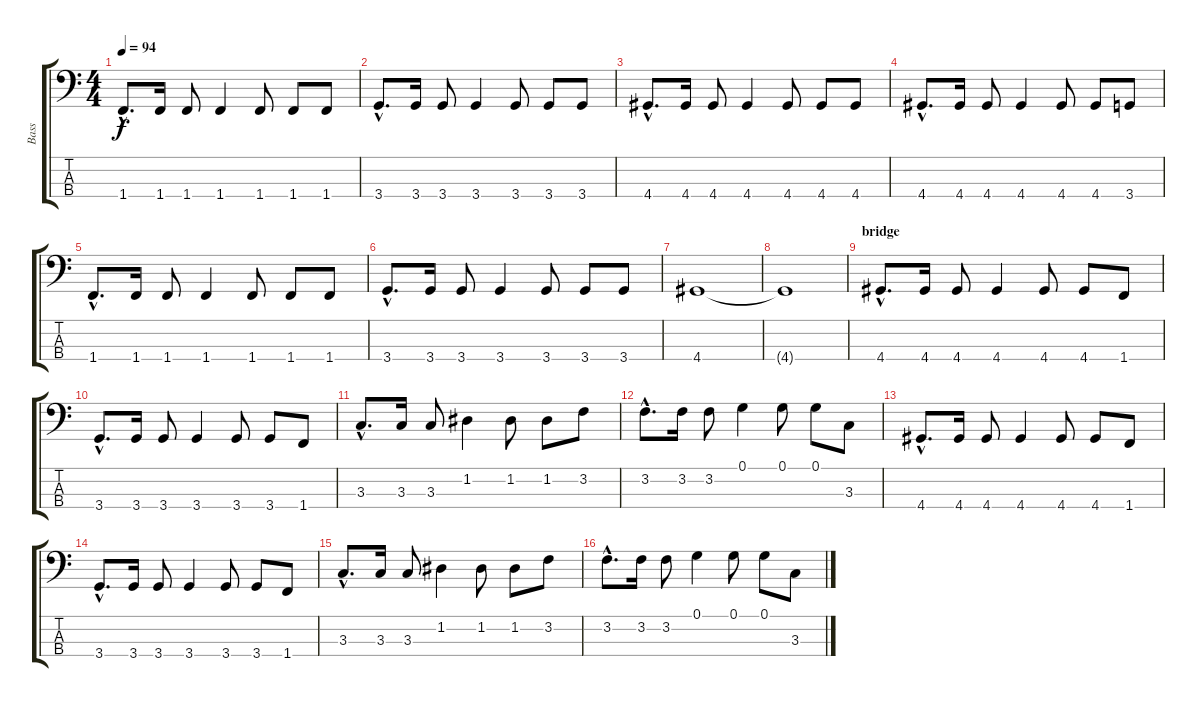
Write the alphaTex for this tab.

\track ("Bass" "Bass") {instrument electricbassfinger}
\staff {score tabs}
\tuning (G2 D2 A1 E1) {hide}
\ts (4 4)
\tempo 94
\clef f4
\ks c
1.4{hac}.8{d dy f} 1.4.16 1.4.8 1.4.4 1.4.8 1.4.8 1.4.8 |
3.4{hac}.8{d} 3.4.16 3.4.8 3.4.4 3.4.8 3.4.8 3.4.8 |
4.4{hac}.8{d} 4.4.16 4.4.8 4.4.4 4.4.8 4.4.8 4.4.8 |
4.4{hac}.8{d} 4.4.16 4.4.8 4.4.4 4.4.8 4.4.8 3.4.8 |
1.4{hac}.8{d} 1.4.16 1.4.8 1.4.4 1.4.8 1.4.8 1.4.8 |
3.4{hac}.8{d} 3.4.16 3.4.8 3.4.4 3.4.8 3.4.8 3.4.8 |
4.4.1{volume 0} |
4.4{t}.1 |
\section ("" "bridge")
4.4{hac}.8{d volume 16} 4.4.16 4.4.8 4.4.4 4.4.8 4.4.8 1.4.8 |
3.4{hac}.8{d} 3.4.16 3.4.8 3.4.4 3.4.8 3.4.8 1.4.8 |
3.3{hac}.8{d} 3.3.16 3.3.8 1.2.4 1.2.8 1.2.8 3.2.8 |
3.2{hac}.8{d} 3.2.16 3.2.8 0.1.4 0.1.8 0.1.8 3.3.8 |
4.4{hac}.8{d} 4.4.16 4.4.8 4.4.4 4.4.8 4.4.8 1.4.8 |
3.4{hac}.8{d} 3.4.16 3.4.8 3.4.4 3.4.8 3.4.8 1.4.8 |
3.3{hac}.8{d} 3.3.16 3.3.8 1.2.4 1.2.8 1.2.8 3.2.8 |
3.2{hac}.8{d} 3.2.16 3.2.8 0.1.4 0.1.8 0.1.8 3.3.8
